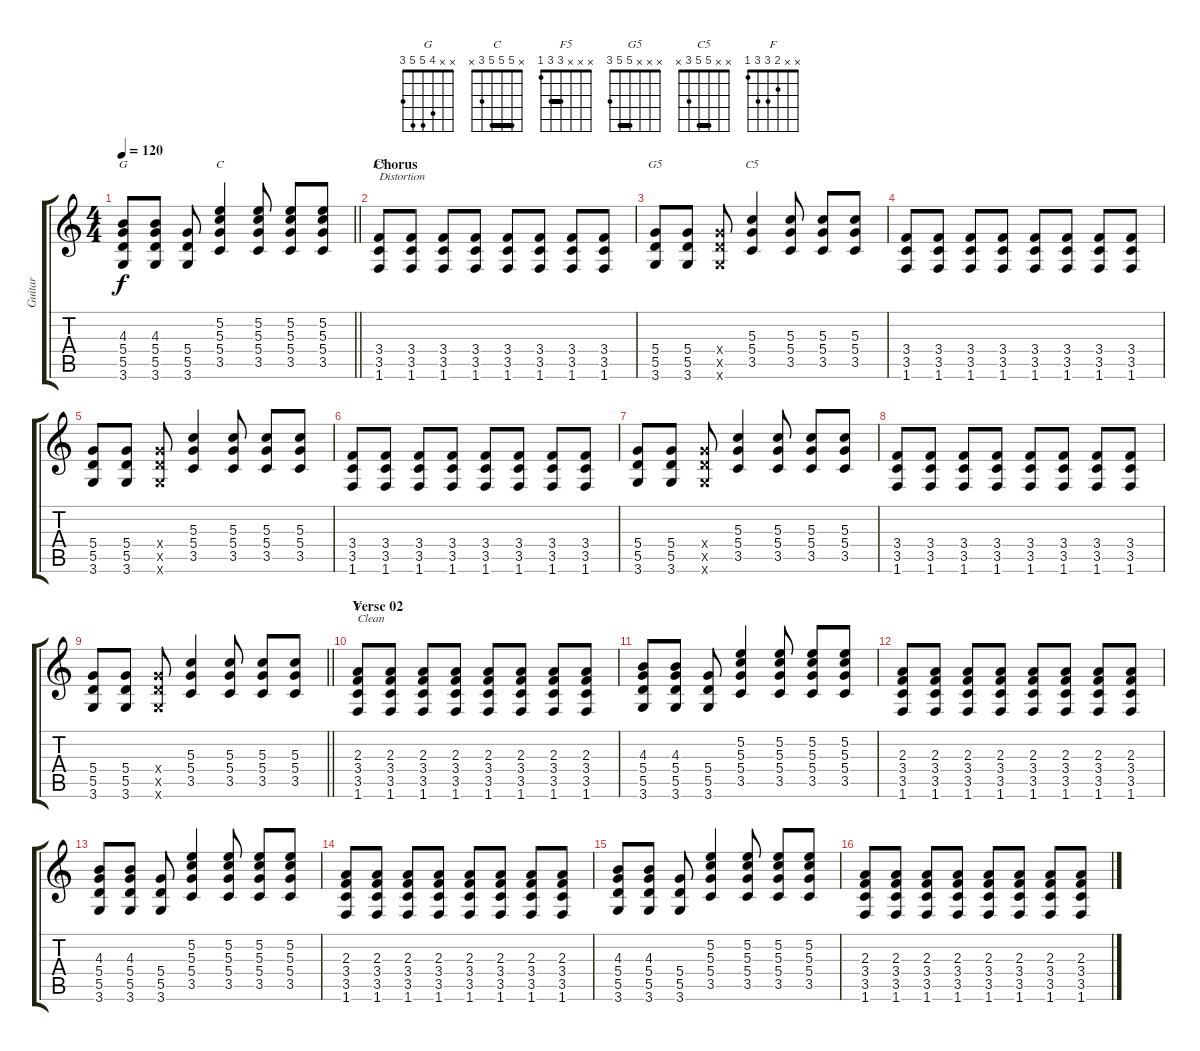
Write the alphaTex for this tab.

\track ("Guitar" "Guitar") {instrument electricguitarclean}
\staff {score tabs}
\tuning (E4 B3 G3 D3 A2 E2) {hide}
\chord ("G" x x 4 5 5 3)
\chord ("C" x 5 5 5 3 x) {barre 5}
\chord ("F5" x x x 3 3 1) {barre 3}
\chord ("G5" x x x 5 5 3) {barre 5}
\chord ("C5" x x 5 5 3 x) {barre 5}
\chord ("F" x x 2 3 3 1)
\ts (4 4)
\tempo 120
\clef g2
\barLineRight lightlight
\ks c
(4.3 5.4 5.5 3.6).8{ch "G" dy f} (4.3 5.4 5.5 3.6).8 (5.4 5.5 3.6).8 (5.2 5.3 5.4 3.5).4{ch "C"} (5.2 5.3 5.4 3.5).8 (5.2 5.3 5.4 3.5).8 (5.2 5.3 5.4 3.5).8 |
\section ("" "Chorus")
(3.4 3.5 1.6).8{ch "F5" txt "Distortion" volume 10 instrument distortionguitar} (3.4 3.5 1.6).8 (3.4 3.5 1.6).8 (3.4 3.5 1.6).8 (3.4 3.5 1.6).8 (3.4 3.5 1.6).8 (3.4 3.5 1.6).8 (3.4 3.5 1.6).8 |
(5.4 5.5 3.6).8{ch "G5"} (5.4 5.5 3.6).8 (5.4{x} 5.5{x} 3.6{x}).8 (5.3 5.4 3.5).4{ch "C5"} (5.3 5.4 3.5).8 (5.3 5.4 3.5).8 (5.3 5.4 3.5).8 |
(3.4 3.5 1.6).8 (3.4 3.5 1.6).8 (3.4 3.5 1.6).8 (3.4 3.5 1.6).8 (3.4 3.5 1.6).8 (3.4 3.5 1.6).8 (3.4 3.5 1.6).8 (3.4 3.5 1.6).8 |
(5.4 5.5 3.6).8 (5.4 5.5 3.6).8 (5.4{x} 5.5{x} 3.6{x}).8 (5.3 5.4 3.5).4 (5.3 5.4 3.5).8 (5.3 5.4 3.5).8 (5.3 5.4 3.5).8 |
(3.4 3.5 1.6).8 (3.4 3.5 1.6).8 (3.4 3.5 1.6).8 (3.4 3.5 1.6).8 (3.4 3.5 1.6).8 (3.4 3.5 1.6).8 (3.4 3.5 1.6).8 (3.4 3.5 1.6).8 |
(5.4 5.5 3.6).8 (5.4 5.5 3.6).8 (5.4{x} 5.5{x} 3.6{x}).8 (5.3 5.4 3.5).4 (5.3 5.4 3.5).8 (5.3 5.4 3.5).8 (5.3 5.4 3.5).8 |
(3.4 3.5 1.6).8 (3.4 3.5 1.6).8 (3.4 3.5 1.6).8 (3.4 3.5 1.6).8 (3.4 3.5 1.6).8 (3.4 3.5 1.6).8 (3.4 3.5 1.6).8 (3.4 3.5 1.6).8 |
\barLineRight lightlight
(5.4 5.5 3.6).8 (5.4 5.5 3.6).8 (5.4{x} 5.5{x} 3.6{x}).8 (5.3 5.4 3.5).4 (5.3 5.4 3.5).8 (5.3 5.4 3.5).8 (5.3 5.4 3.5).8 |
\section ("" "Verse 02")
(2.3 3.4 3.5 1.6).8{ch "F" txt "Clean" volume 5 instrument electricguitarclean} (2.3 3.4 3.5 1.6).8 (2.3 3.4 3.5 1.6).8 (2.3 3.4 3.5 1.6).8 (2.3 3.4 3.5 1.6).8 (2.3 3.4 3.5 1.6).8 (2.3 3.4 3.5 1.6).8 (2.3 3.4 3.5 1.6).8 |
(4.3 5.4 5.5 3.6).8 (4.3 5.4 5.5 3.6).8 (5.4 5.5 3.6).8 (5.2 5.3 5.4 3.5).4 (5.2 5.3 5.4 3.5).8 (5.2 5.3 5.4 3.5).8 (5.2 5.3 5.4 3.5).8 |
(2.3 3.4 3.5 1.6).8 (2.3 3.4 3.5 1.6).8 (2.3 3.4 3.5 1.6).8 (2.3 3.4 3.5 1.6).8 (2.3 3.4 3.5 1.6).8 (2.3 3.4 3.5 1.6).8 (2.3 3.4 3.5 1.6).8 (2.3 3.4 3.5 1.6).8 |
(4.3 5.4 5.5 3.6).8 (4.3 5.4 5.5 3.6).8 (5.4 5.5 3.6).8 (5.2 5.3 5.4 3.5).4 (5.2 5.3 5.4 3.5).8 (5.2 5.3 5.4 3.5).8 (5.2 5.3 5.4 3.5).8 |
(2.3 3.4 3.5 1.6).8 (2.3 3.4 3.5 1.6).8 (2.3 3.4 3.5 1.6).8 (2.3 3.4 3.5 1.6).8 (2.3 3.4 3.5 1.6).8 (2.3 3.4 3.5 1.6).8 (2.3 3.4 3.5 1.6).8 (2.3 3.4 3.5 1.6).8 |
(4.3 5.4 5.5 3.6).8 (4.3 5.4 5.5 3.6).8 (5.4 5.5 3.6).8 (5.2 5.3 5.4 3.5).4 (5.2 5.3 5.4 3.5).8 (5.2 5.3 5.4 3.5).8 (5.2 5.3 5.4 3.5).8 |
(2.3 3.4 3.5 1.6).8 (2.3 3.4 3.5 1.6).8 (2.3 3.4 3.5 1.6).8 (2.3 3.4 3.5 1.6).8 (2.3 3.4 3.5 1.6).8 (2.3 3.4 3.5 1.6).8 (2.3 3.4 3.5 1.6).8 (2.3 3.4 3.5 1.6).8
